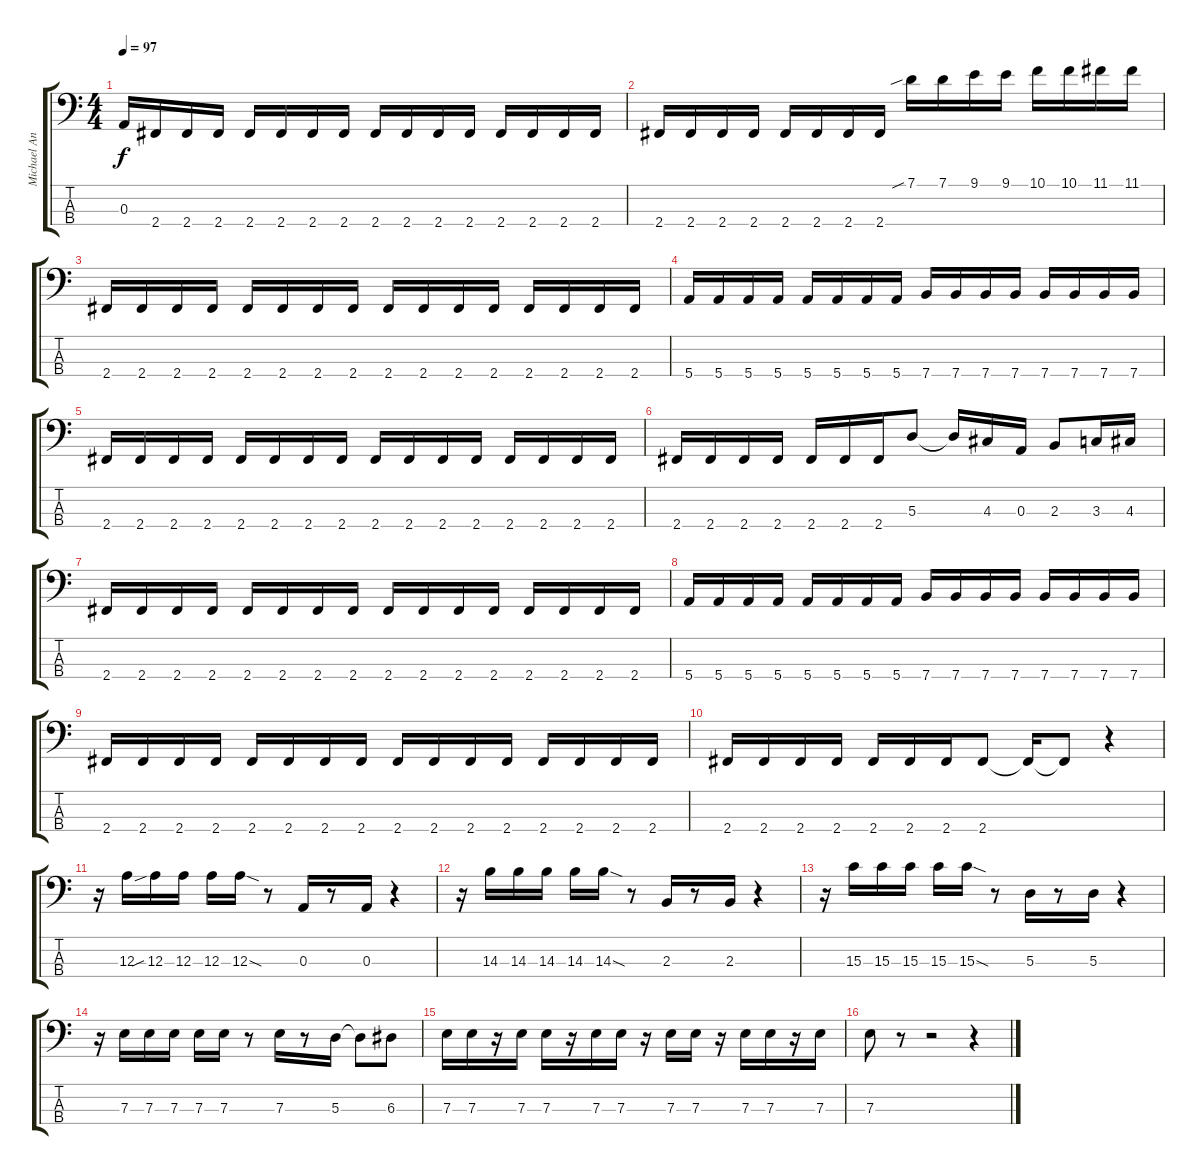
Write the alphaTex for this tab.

\track ("Michael Anthony" "Michael An") {instrument electricbasspick}
\staff {score tabs}
\tuning (G2 D2 A1 E1) {hide}
\ts (4 4)
\tempo 97
\clef f4
\ks c
0.3.16{dy f} 2.4.16 2.4.16 2.4.16 2.4.16 2.4.16 2.4.16 2.4.16 2.4.16 2.4.16 2.4.16 2.4.16 2.4.16 2.4.16 2.4.16 2.4.16 |
2.4.16 2.4.16 2.4.16 2.4.16 2.4.16 2.4.16 2.4.16 2.4.16 7.1{sib}.16 7.1.16 9.1.16 9.1.16 10.1.16 10.1.16 11.1.16 11.1.16 |
2.4.16 2.4.16 2.4.16 2.4.16 2.4.16 2.4.16 2.4.16 2.4.16 2.4.16 2.4.16 2.4.16 2.4.16 2.4.16 2.4.16 2.4.16 2.4.16 |
5.4.16 5.4.16 5.4.16 5.4.16 5.4.16 5.4.16 5.4.16 5.4.16 7.4.16 7.4.16 7.4.16 7.4.16 7.4.16 7.4.16 7.4.16 7.4.16 |
2.4.16 2.4.16 2.4.16 2.4.16 2.4.16 2.4.16 2.4.16 2.4.16 2.4.16 2.4.16 2.4.16 2.4.16 2.4.16 2.4.16 2.4.16 2.4.16 |
2.4.16 2.4.16 2.4.16 2.4.16 2.4.16 2.4.16 2.4.16 5.3.8 5.3{t}.16 4.3.16 0.3.16 2.3.8 3.3.16 4.3.16 |
2.4.16 2.4.16 2.4.16 2.4.16 2.4.16 2.4.16 2.4.16 2.4.16 2.4.16 2.4.16 2.4.16 2.4.16 2.4.16 2.4.16 2.4.16 2.4.16 |
5.4.16 5.4.16 5.4.16 5.4.16 5.4.16 5.4.16 5.4.16 5.4.16 7.4.16 7.4.16 7.4.16 7.4.16 7.4.16 7.4.16 7.4.16 7.4.16 |
2.4.16 2.4.16 2.4.16 2.4.16 2.4.16 2.4.16 2.4.16 2.4.16 2.4.16 2.4.16 2.4.16 2.4.16 2.4.16 2.4.16 2.4.16 2.4.16 |
2.4.16 2.4.16 2.4.16 2.4.16 2.4.16 2.4.16 2.4.16 2.4.8 2.4{t}.16 2.4{t}.8 r.4 |
r.16 12.3.16 12.3{sib}.16 12.3.16 12.3.16 12.3{sod}.16 r.8 0.3.16 r.8 0.3.16 r.4 |
r.16 14.3.16 14.3.16 14.3.16 14.3.16 14.3{sod}.16 r.8 2.3.16 r.8 2.3.16 r.4 |
r.16 15.3.16 15.3.16 15.3.16 15.3.16 15.3{sod}.16 r.8 5.3.16 r.8 5.3.16 r.4 |
r.16 7.3.16 7.3.16 7.3.16 7.3.16 7.3.16 r.8 7.3.16 r.8 5.3.16 5.3{t}.8 6.3.8 |
7.3.16 7.3.16 r.16 7.3.16 7.3.16 r.16 7.3.16 7.3.16 r.16 7.3.16 7.3.16 r.16 7.3.16 7.3.16 r.16 7.3.16 |
7.3.8 r.8 r.2 r.4
